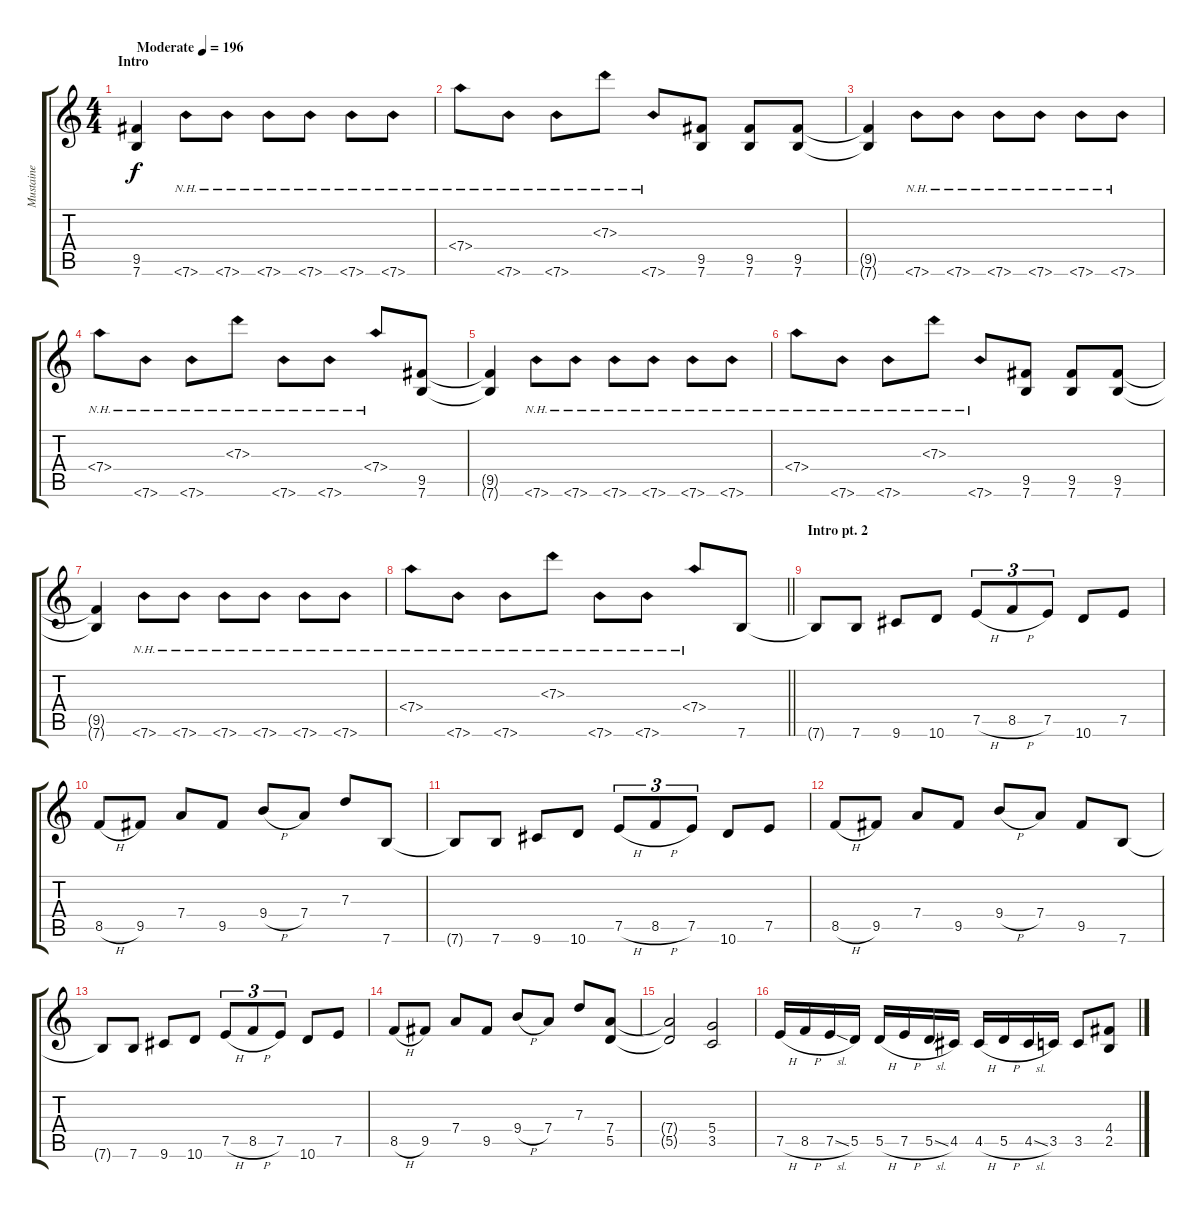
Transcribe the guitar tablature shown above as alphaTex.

\track ("Mustaine" "Mustaine") {instrument distortionguitar}
\staff {score tabs}
\tuning (E4 B3 G3 D3 A2 E2) {hide}
\ts (4 4)
\section ("" "Intro")
\tempo (196 "Moderate")
\clef g2
\ks c
(9.5 7.6).4{dy f instrument distortionguitar} 7.6{nh}.8 7.6{nh}.8 7.6{nh}.8 7.6{nh}.8 7.6{nh}.8 7.6{nh}.8 |
7.4{nh}.8 7.6{nh}.8 7.6{nh}.8 7.3{nh}.8 7.6{nh}.8 (9.5 7.6).8 (9.5 7.6).8 (9.5 7.6).8 |
(9.5{t} 7.6{t}).4 7.6{nh}.8 7.6{nh}.8 7.6{nh}.8 7.6{nh}.8 7.6{nh}.8 7.6{nh}.8 |
7.4{nh}.8 7.6{nh}.8 7.6{nh}.8 7.3{nh}.8 7.6{nh}.8 7.6{nh}.8 7.4{nh}.8 (9.5 7.6).8 |
(9.5{t} 7.6{t}).4 7.6{nh}.8 7.6{nh}.8 7.6{nh}.8 7.6{nh}.8 7.6{nh}.8 7.6{nh}.8 |
7.4{nh}.8 7.6{nh}.8 7.6{nh}.8 7.3{nh}.8 7.6{nh}.8 (9.5 7.6).8 (9.5 7.6).8 (9.5 7.6).8 |
(9.5{t} 7.6{t}).4 7.6{nh}.8 7.6{nh}.8 7.6{nh}.8 7.6{nh}.8 7.6{nh}.8 7.6{nh}.8 |
\barLineRight lightlight
7.4{nh}.8 7.6{nh}.8 7.6{nh}.8 7.3{nh}.8 7.6{nh}.8 7.6{nh}.8 7.4{nh}.8 7.6.8 |
\section ("" "Intro pt. 2")
7.6{t}.8 7.6.8 9.6.8 10.6.8 7.5{h}.8{tu (3 2)} 8.5{h}.8{tu (3 2)} 7.5.8{tu (3 2)} 10.6.8 7.5.8 |
8.5{h}.8 9.5.8 7.4.8 9.5.8 9.4{h}.8 7.4.8 7.3.8 7.6.8 |
7.6{t}.8 7.6.8 9.6.8 10.6.8 7.5{h}.8{tu (3 2)} 8.5{h}.8{tu (3 2)} 7.5.8{tu (3 2)} 10.6.8 7.5.8 |
8.5{h}.8 9.5.8 7.4.8 9.5.8 9.4{h}.8 7.4.8 9.5.8 7.6.8 |
7.6{t}.8 7.6.8 9.6.8 10.6.8 7.5{h}.8{tu (3 2)} 8.5{h}.8{tu (3 2)} 7.5.8{tu (3 2)} 10.6.8 7.5.8 |
8.5{h}.8 9.5.8 7.4.8 9.5.8 9.4{h}.8 7.4.8 7.3.8 (7.4 5.5).8 |
(7.4{t} 5.5{t}).2 (5.4 3.5).2 |
7.5{h}.16 8.5{h}.16 7.5{sl}.16 5.5.16 5.5{h}.16 7.5{h}.16 5.5{sl}.16 4.5.16 4.5{h}.16 5.5{h}.16 4.5{sl}.16 3.5.16 3.5.8 (4.4 2.5).8
